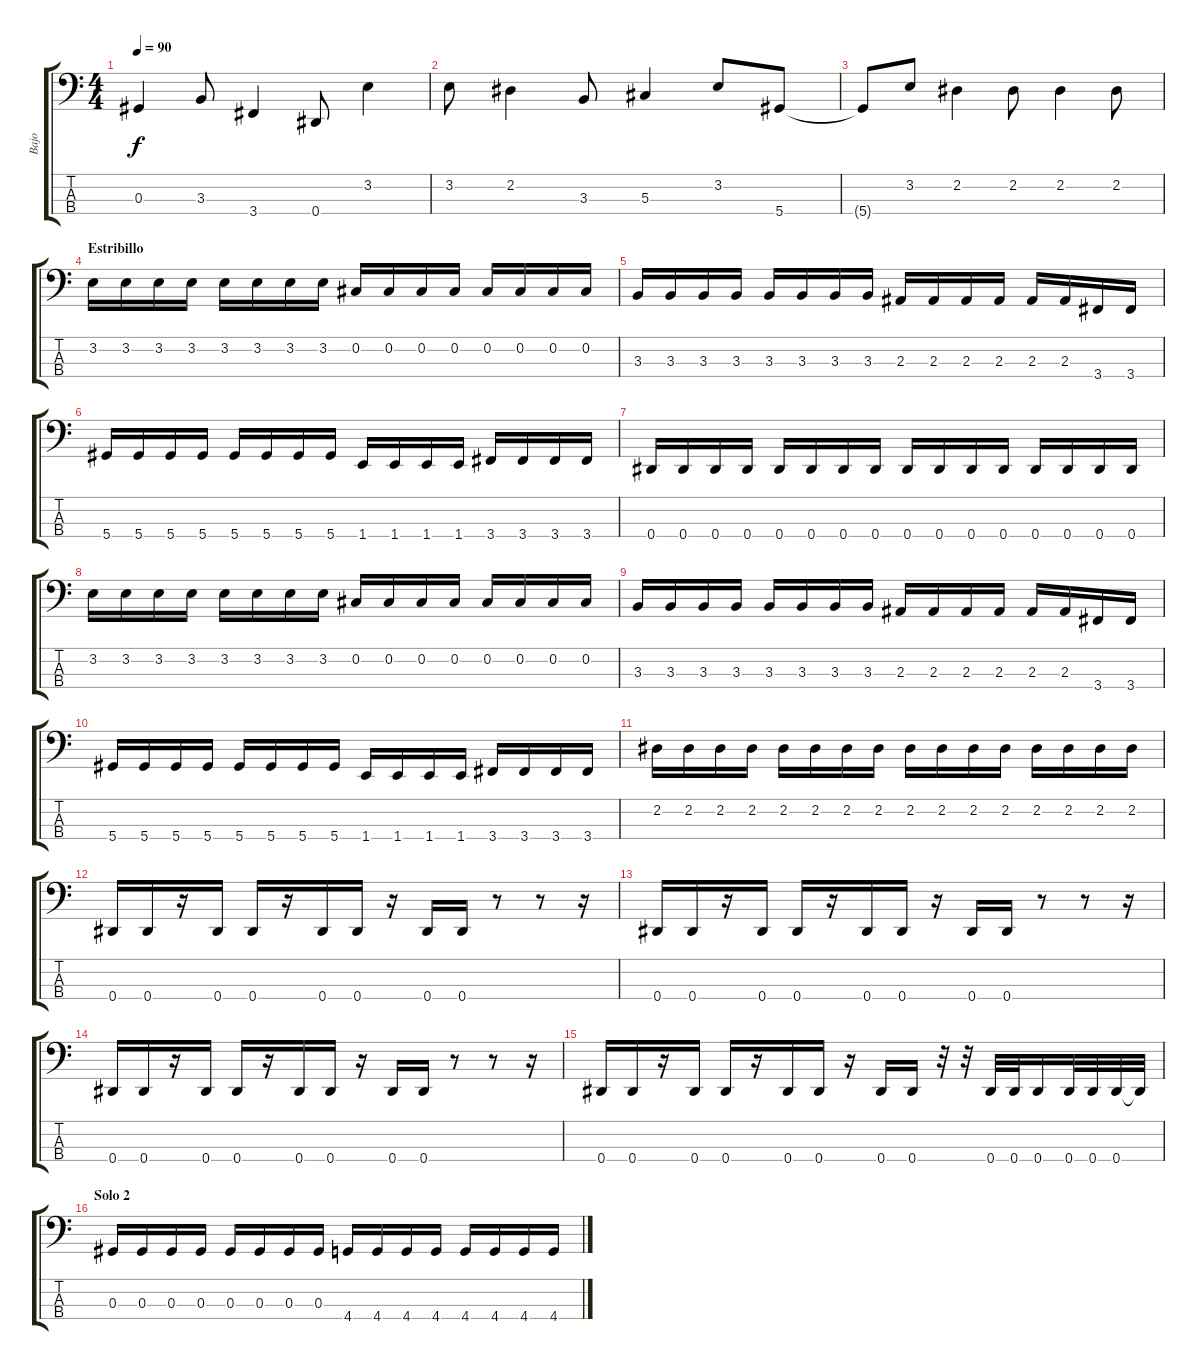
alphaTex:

\track ("Bajo" "Bajo") {instrument electricbassfinger}
\staff {score tabs}
\tuning (Gb2 Db2 Ab1 Eb1) {hide}
\ts (4 4)
\tempo 90
\clef f4
\ks c
0.3.4{dy f} 3.3.8 3.4.4 0.4.8 3.2.4 |
3.2.8 2.2.4 3.3.8 5.3.4 3.2.8 5.4.8 |
5.4{t}.8 3.2.8 2.2.4 2.2.8 2.2.4 2.2.8 |
\section ("" "Estribillo")
3.2.16 3.2.16 3.2.16 3.2.16 3.2.16 3.2.16 3.2.16 3.2.16 0.2.16 0.2.16 0.2.16 0.2.16 0.2.16 0.2.16 0.2.16 0.2.16 |
3.3.16 3.3.16 3.3.16 3.3.16 3.3.16 3.3.16 3.3.16 3.3.16 2.3.16 2.3.16 2.3.16 2.3.16 2.3.16 2.3.16 3.4.16 3.4.16 |
5.4.16 5.4.16 5.4.16 5.4.16 5.4.16 5.4.16 5.4.16 5.4.16 1.4.16 1.4.16 1.4.16 1.4.16 3.4.16 3.4.16 3.4.16 3.4.16 |
0.4.16 0.4.16 0.4.16 0.4.16 0.4.16 0.4.16 0.4.16 0.4.16 0.4.16 0.4.16 0.4.16 0.4.16 0.4.16 0.4.16 0.4.16 0.4.16 |
3.2.16 3.2.16 3.2.16 3.2.16 3.2.16 3.2.16 3.2.16 3.2.16 0.2.16 0.2.16 0.2.16 0.2.16 0.2.16 0.2.16 0.2.16 0.2.16 |
3.3.16 3.3.16 3.3.16 3.3.16 3.3.16 3.3.16 3.3.16 3.3.16 2.3.16 2.3.16 2.3.16 2.3.16 2.3.16 2.3.16 3.4.16 3.4.16 |
5.4.16 5.4.16 5.4.16 5.4.16 5.4.16 5.4.16 5.4.16 5.4.16 1.4.16 1.4.16 1.4.16 1.4.16 3.4.16 3.4.16 3.4.16 3.4.16 |
2.2.16 2.2.16 2.2.16 2.2.16 2.2.16 2.2.16 2.2.16 2.2.16 2.2.16 2.2.16 2.2.16 2.2.16 2.2.16 2.2.16 2.2.16 2.2.16 |
0.4.16 0.4.16 r.16 0.4.16 0.4.16 r.16 0.4.16 0.4.16 r.16 0.4.16 0.4.16 r.8 r.8 r.16 |
0.4.16 0.4.16 r.16 0.4.16 0.4.16 r.16 0.4.16 0.4.16 r.16 0.4.16 0.4.16 r.8 r.8 r.16 |
0.4.16 0.4.16 r.16 0.4.16 0.4.16 r.16 0.4.16 0.4.16 r.16 0.4.16 0.4.16 r.8 r.8 r.16 |
0.4.16 0.4.16 r.16 0.4.16 0.4.16 r.16 0.4.16 0.4.16 r.16 0.4.16 0.4.16 r.32 r.32 0.4.32 0.4.32 0.4.16 0.4.32 0.4.32 0.4.32 0.4{t}.32 |
\section ("" "Solo 2")
0.3.16 0.3.16 0.3.16 0.3.16 0.3.16 0.3.16 0.3.16 0.3.16 4.4.16 4.4.16 4.4.16 4.4.16 4.4.16 4.4.16 4.4.16 4.4.16
